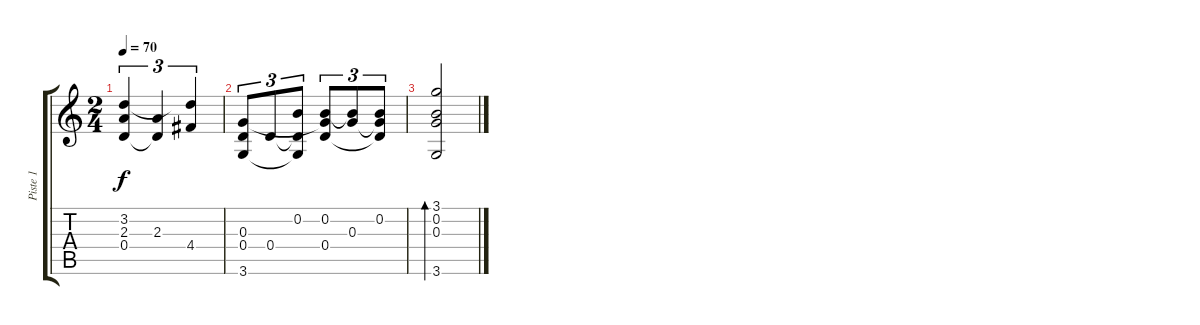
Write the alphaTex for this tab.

\track ("Piste 1" "Piste 1") {instrument acousticguitarsteel}
\staff {score tabs}
\tuning (E4 B3 G3 D3 A2 E2) {hide}
\ts (2 4)
\tempo 70
\clef g2
\ks c
(3.2 2.3 0.4).4{tu (3 2) dy f} (2.3 0.4{t}).4{tu (3 2)} (3.2{t} 4.4).4{tu (3 2)} |
(0.3 0.4 3.6).8{tu (3 2)} 0.4.8{tu (3 2)} (0.2 0.4{t} 3.6{t}).8{tu (3 2)} (0.2 0.3{t} 0.4).8{tu (3 2)} (0.2{t} 0.3).8{tu (3 2)} (0.2 0.3{t} 0.4{t}).8{tu (3 2)} |
(3.1 0.2 0.3 3.6).2{bd 240}
